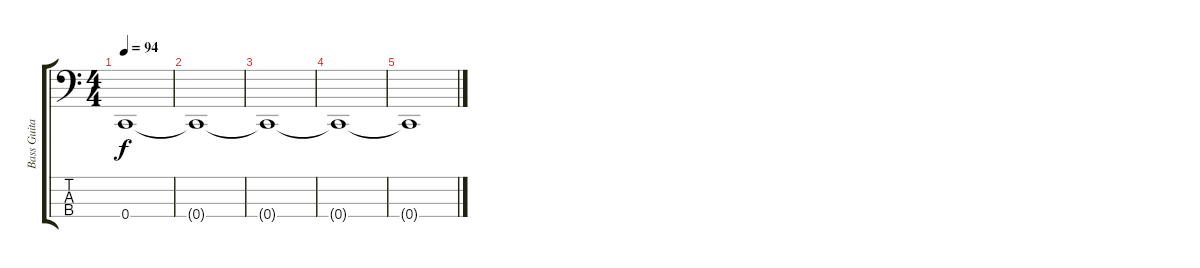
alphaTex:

\track ("Bass Guitar (Marc McKnight)" "Bass Guita") {instrument electricbasspick}
\staff {score tabs}
\tuning (F2 C2 G1 C1) {hide}
\ts (4 4)
\tempo 94
\clef f4
\ks c
0.4.1{dy f} |
0.4{t}.1 |
0.4{t}.1 |
0.4{t}.1 |
0.4{t}.1
